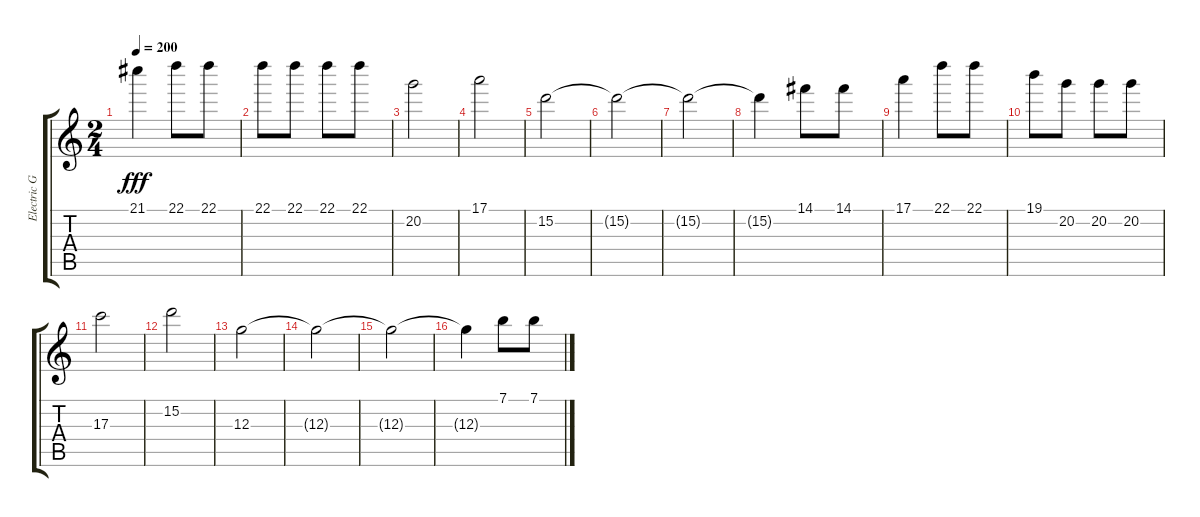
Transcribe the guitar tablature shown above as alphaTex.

\track ("Electric Guitar 1" "Electric G") {instrument distortionguitar}
\staff {score tabs}
\tuning (E4 B3 G3 D3 A2 E2) {hide}
\ts (2 4)
\tempo 200
\clef g2
\ks c
21.1.4{dy fff} 22.1.8 22.1.8 |
22.1.8 22.1.8 22.1.8 22.1.8 |
20.2.2 |
17.1.2 |
15.2.2 |
15.2{t}.2 |
15.2{t}.2 |
15.2{t}.4 14.1.8 14.1.8 |
17.1.4 22.1.8 22.1.8 |
19.1.8 20.2.8 20.2.8 20.2.8 |
17.3.2 |
15.2.2 |
12.3.2 |
12.3{t}.2 |
12.3{t}.2 |
12.3{t}.4 7.1.8 7.1.8
